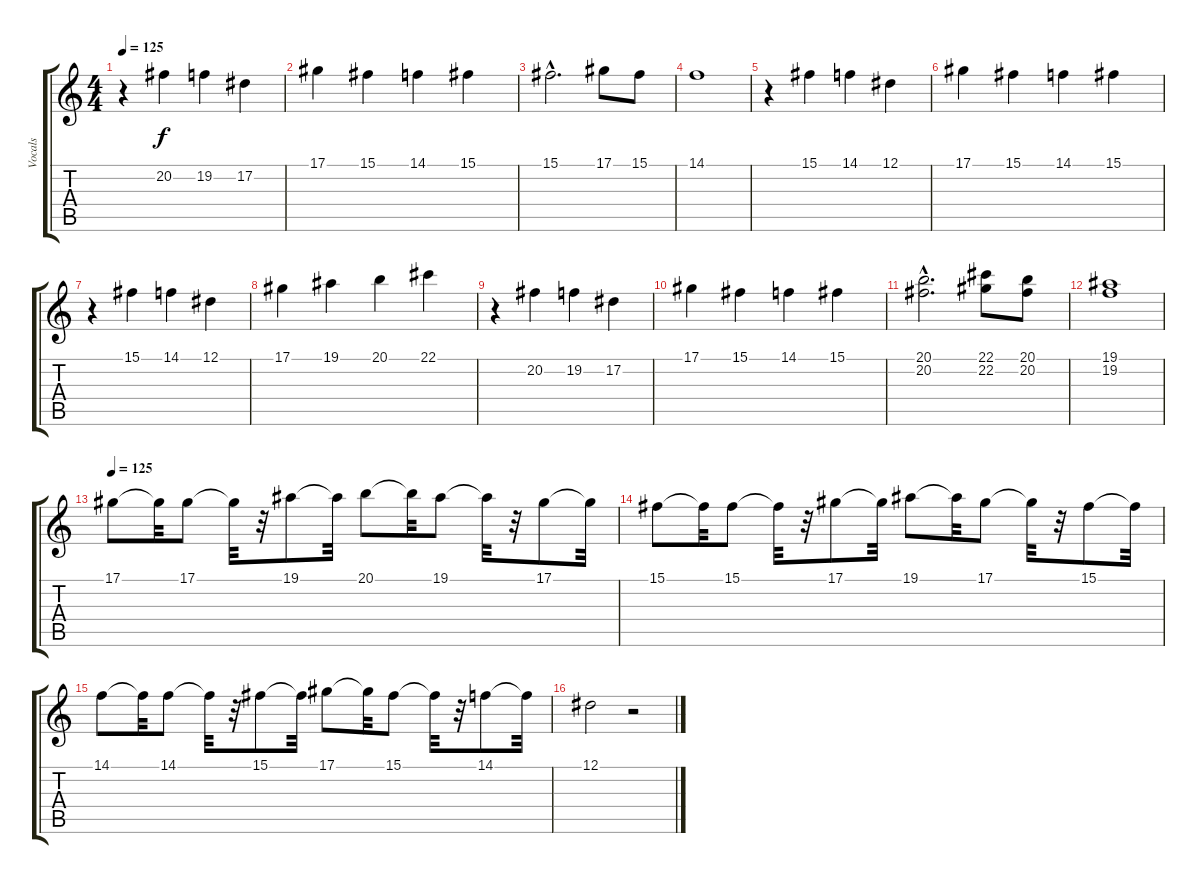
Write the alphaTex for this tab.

\track ("Vocals" "Vocals") {instrument choiraahs}
\staff {score tabs}
\tuning (Eb4 Bb3 Gb3 Db3 Ab2 Eb2) {hide}
\ts (4 4)
\tempo 125
\clef g2
\ks c
r.4{dy f} 20.2.4 19.2.4 17.2.4 |
17.1.4 15.1.4 14.1.4 15.1.4 |
15.1{hac}.2{d} 17.1.8 15.1.8 |
14.1.1 |
r.4 15.1.4 14.1.4 12.1.4 |
17.1.4 15.1.4 14.1.4 15.1.4 |
r.4 15.1.4 14.1.4 12.1.4 |
17.1.4 19.1.4 20.1.4 22.1.4 |
r.4 20.2.4 19.2.4 17.2.4 |
17.1.4 15.1.4 14.1.4 15.1.4 |
(20.1{hac} 20.2{hac}).2{d} (22.1 22.2).8 (20.1 20.2).8 |
(19.1 19.2).1 |
\tempo 125
17.1.8 17.1{t}.32 17.1.8 17.1{t}.32 r.32 19.1.8 19.1{t}.32 20.1.8 20.1{t}.32 19.1.8 19.1{t}.32 r.32 17.1.8 17.1{t}.32 |
15.1.8 15.1{t}.32 15.1.8 15.1{t}.32 r.32 17.1.8 17.1{t}.32 19.1.8 19.1{t}.32 17.1.8 17.1{t}.32 r.32 15.1.8 15.1{t}.32 |
14.1.8 14.1{t}.32 14.1.8 14.1{t}.32 r.32 15.1.8 15.1{t}.32 17.1.8 17.1{t}.32 15.1.8 15.1{t}.32 r.32 14.1.8 14.1{t}.32 |
12.1.2 r.2
